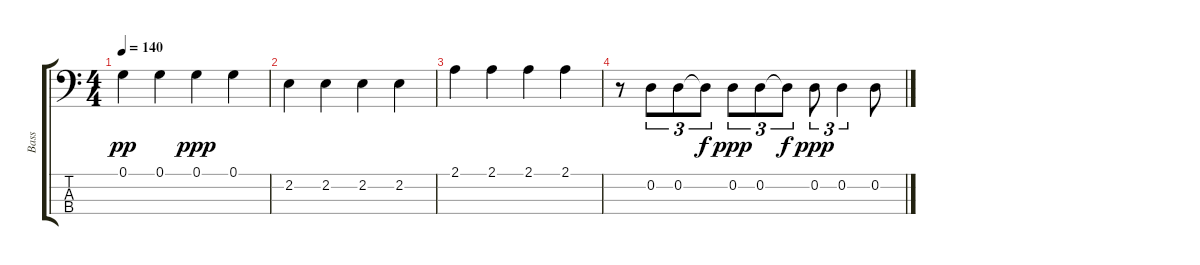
\track ("Bass" "Bass") {instrument fretlessbass}
\staff {score tabs}
\tuning (G2 D2 A1 E1) {hide}
\ts (4 4)
\tempo 140
\clef f4
\ks c
0.1.4{dy pp} 0.1.4 0.1.4{dy ppp} 0.1.4 |
2.2.4 2.2.4 2.2.4 2.2.4 |
2.1.4 2.1.4 2.1.4 2.1.4 |
r.8 0.2.8{tu (3 2)} 0.2.8{tu (3 2)} 0.2{t}.8{tu (3 2) dy f} 0.2.8{tu (3 2) dy ppp} 0.2.8{tu (3 2)} 0.2{t}.8{tu (3 2) dy f} 0.2.8{tu (3 2) dy ppp} 0.2.4{tu (3 2)} 0.2.8
